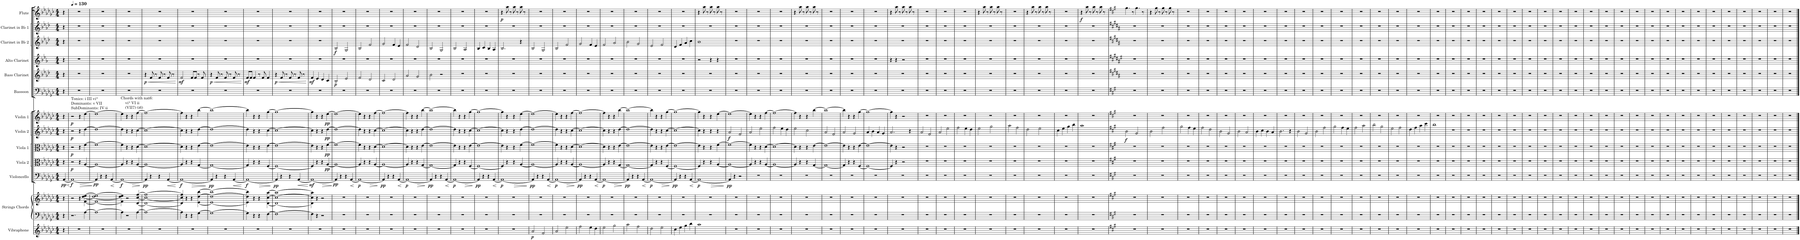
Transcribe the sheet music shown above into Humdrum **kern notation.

**kern	**dynam	**kern	**kern	**kern	**dynam	**kern	**dynam	**kern	**dynam	**kern	**dynam	**kern	**dynam	**kern	**kern	**dynam	**kern	**kern	**dynam	**kern	**kern	**dynam
*part13	*part13	*part12	*part12	*part11	*part11	*part10	*part10	*part9	*part9	*part8	*part8	*part7	*part7	*part6	*part5	*part5	*part4	*part3	*part3	*part2	*part1	*part1
*staff14	*staff14	*staff13	*staff12	*staff11	*staff11	*staff10	*staff10	*staff9	*staff9	*staff8	*staff8	*staff7	*staff7	*staff6	*staff5	*staff5	*staff4	*staff3	*staff3	*staff2	*staff1	*staff1
*I"Vibraphone	*	*I"Strings Chords	*	*I"Violoncello	*	*I"Viola 2	*	*I"Viola 1	*	*I"Violin 2	*	*I"Violin 1	*	*I"Bassoon	*I"Bass Clarinet	*	*I"Alto Clarinet	*I"Clarinet in Bb 2	*	*I"Clarinet in Bb 1	*I"Flute	*
*I'Vib.	*	*I'St. Ch.	*	*I'Vc.	*	*I'Vla. 2	*	*I'Vla. 1	*	*I'Vln. 2	*	*I'Vln. 1	*	*I'Bsn.	*I'B. Cl.	*	*I'A. Cl.	*I'Cl. in Bb 2	*	*I'Cl. in Bb 1	*I'Fl.	*
*clefG2	*	*clefF4	*clefG2	*clefF4	*	*clefC3	*	*clefC3	*	*clefG2	*	*clefG2	*	*clefF4	*clefG2	*	*clefG2	*clefG2	*	*clefG2	*clefG2	*
*	*	*	*	*	*	*	*	*	*	*	*	*	*	*	*Trd8c14	*	*Trd5c9	*Trd1c2	*	*Trd1c2	*	*
*k[b-e-a-d-g-c-]	*	*k[b-e-a-d-g-c-]	*k[b-e-a-d-g-c-]	*k[b-e-a-d-g-c-]	*	*k[b-e-a-d-g-c-]	*	*k[b-e-a-d-g-c-]	*	*k[b-e-a-d-g-c-]	*	*k[b-e-a-d-g-c-]	*	*k[b-e-a-d-g-c-]	*k[b-e-a-d-]	*	*k[b-e-a-]	*k[b-e-a-d-]	*	*k[b-e-a-d-]	*k[b-e-a-d-g-c-]	*
*M4/4	*	*M4/4	*M4/4	*M4/4	*	*M4/4	*	*M4/4	*	*M4/4	*	*M4/4	*	*M4/4	*M4/4	*	*M4/4	*M4/4	*	*M4/4	*M4/4	*
=	=	=	=	=	=	=	=	=	=	=	=	=	=	=	=	=	=	=	=	=	=	=
!	!	!	!	!	!LO:HP:b	!	!	!	!	!	!	!	!	!	!	!	!	!	!	!	!	!
!	!	!	!	!	!LO:DY:n=1:b	!	!	!	!	!	!	!	!	!	!	!	!	!	!	!	!	!
4r	.	4r	4r	[4AA-/	< pp	4r	.	4r	.	4r	.	4r	.	4r	4r	.	4r	4r	.	4r	4r	.
.	.	.	.	.	[	.	.	.	.	.	.	.	.	.	.	.	.	.	.	.	.	.
=1	=1	=1	=1	=1	=1	=1	=1	=1	=1	=1	=1	=1	=1	=1	=1	=1	=1	=1	=1	=1	=1	=1
*	*	*	*	*	*	*	*	*	*	*	*	*	*	*	*	*	*	*	*	*	*MM130	*
!	!	!	!	!	!	!	!	!	!	!	!	!LO:TX:a:t=Tonics&colon; i III vi*	!	!	!	!	!	!	!	!	!	!
!	!	!	!	!	!	!	!	!	!	!	!	!LO:TX:a:t=Dominants&colon; v VII	!	!	!	!	!	!	!	!	!	!
!	!	!	!	!	!	!	!	!	!	!	!	!LO:TX:a:t=SubDominants&colon; IV ii	!	!	!	!	!	!	!	!	!	!
!	!	!	!	!	!LO:DY:b	!	!LO:DY:b	!	!LO:DY:b	!	!LO:DY:b	!	!LO:DY:b	!	!	!	!	!	!	!	!	!
1r	.	2.r	2r	1AA-_	f	2r	p	2r	p	2r	p	2r	p	1r	1r	.	1r	1r	.	1r	1r	.
.	.	.	4r	.	.	4r	.	4r	.	4r	.	4r	.	.	.	.	.	.	.	.	.	.
.	.	[4A-\	[4f\ [4dd-\ [4ee-\	.	.	[4A-/	.	[4f\	.	[4dd-\	.	[4ee-\	.	.	.	.	.	.	.	.	.	.
=2	=2	=2	=2	=2	=2	=2	=2	=2	=2	=2	=2	=2	=2	=2	=2	=2	=2	=2	=2	=2	=2	=2
!	!	!	!	!	!LO:HP:b	!	!	!	!	!	!	!	!	!	!	!	!	!	!	!	!	!
!	!	!	!	!	!LO:DY:n=1:b	!	!	!	!	!	!	!	!	!	!	!	!	!	!	!	!	!
1r	.	1A-_	1f_ 1dd-_ 1ee-_	4AA-/]	> pp	1A-_	.	1f_	.	1dd-_	.	1ee-_	.	1r	1r	.	1r	1r	.	1r	1r	.
.	.	.	.	4r	]	.	.	.	.	.	.	.	.	.	.	.	.	.	.	.	.	.
.	.	.	.	4r	.	.	.	.	.	.	.	.	.	.	.	.	.	.	.	.	.	.
!	!	!	!	!	!LO:HP:b	!	!	!	!	!	!	!	!	!	!	!	!	!	!	!	!	!
.	.	.	.	[4AA-/	<	.	.	.	.	.	.	.	.	.	.	.	.	.	.	.	.	.
.	.	.	.	.	[	.	.	.	.	.	.	.	.	.	.	.	.	.	.	.	.	.
=3	=3	=3	=3	=3	=3	=3	=3	=3	=3	=3	=3	=3	=3	=3	=3	=3	=3	=3	=3	=3	=3	=3
!	!	!	!	!	!	!	!	!	!	!	!	!LO:TX:a:t=Chords with nat6&colon;	!	!	!	!	!	!	!	!	!	!
!	!	!	!	!	!	!	!	!	!	!	!	!LO:TX:a:t=vi* VI ii	!	!	!	!	!	!	!	!	!	!
!	!	!	!	!	!	!	!	!	!	!	!	!LO:TX:a:t=(VII7) (i6)	!	!	!	!	!	!	!	!	!	!
!	!	!	!	!	!LO:DY:b	!	!	!	!	!	!	!	!	!	!	!	!	!	!	!	!	!
1r	.	4A-\]	4f\] 4dd-\] 4ee-\]	1AA-_	f	4A-/]	.	4f\]	.	4dd-\]	.	4ee-\]	.	1r	1r	.	1r	1r	.	1r	1r	.
.	.	2r	2r	.	.	4r	.	4r	.	4r	.	4r	.	.	.	.	.	.	.	.	.	.
.	.	.	.	.	.	4r	.	4r	.	4r	.	4r	.	.	.	.	.	.	.	.	.	.
.	.	[4A-\	[4d-/ [4cc-/ [4ff/	.	.	[4A-/	.	[4d-\	.	[4cc-\	.	[4ff\	.	.	.	.	.	.	.	.	.	.
=4	=4	=4	=4	=4	=4	=4	=4	=4	=4	=4	=4	=4	=4	=4	=4	=4	=4	=4	=4	=4	=4	=4
!	!	!	!	!	!LO:HP:b	!	!	!	!	!	!	!	!	!	!	!LO:HP:b	!	!	!	!	!	!
!	!	!	!	!	!LO:DY:n=1:b	!	!	!	!	!	!	!	!	!	!	!LO:DY:n=1:b	!	!	!	!	!	!
1r	.	1A-_	1d-_ 1cc-_ 1ff_	4AA-/]	> pp	1A-_	.	1d-_	.	1cc-_	.	1ff_	.	1r	4r	< p	1r	1r	.	1r	1r	.
.	.	.	.	4r	.	.	.	.	.	.	.	.	.	.	8f/	.	.	.	.	.	.	.
.	.	.	.	.	.	.	.	.	.	.	.	.	.	.	8r	.	.	.	.	.	.	.
.	.	.	.	4r	.	.	.	.	.	.	.	.	.	.	8f/	.	.	.	.	.	.	.
.	.	.	.	.	.	.	.	.	.	.	.	.	.	.	8r	.	.	.	.	.	.	.
!	!	!	!	!	!LO:HP:b	!	!	!	!	!	!	!	!	!	!	!	!	!	!	!	!	!
.	.	.	.	[4AA-/	<	.	.	.	.	.	.	.	.	.	8f/	.	.	.	.	.	.	.
.	.	.	.	.	.	.	.	.	.	.	.	.	.	.	8r	.	.	.	.	.	.	.
.	.	.	.	.	]	.	.	.	.	.	.	.	.	.	.	[	.	.	.	.	.	.
=5	=5	=5	=5	=5	=5	=5	=5	=5	=5	=5	=5	=5	=5	=5	=5	=5	=5	=5	=5	=5	=5	=5
!	!	!	!	!	!LO:DY:b	!	!	!	!	!	!	!	!	!	!	!LO:DY:b	!	!	!	!	!	!
1r	.	4A-\]	4d-/] 4cc-/] 4ff/]	1AA-_	f	4A-/]	.	4d-\]	.	4cc-\]	.	4ff\]	.	1r	2f/	mf	1r	1r	.	1r	1r	.
.	.	4r	4r	.	.	4r	.	4r	.	4r	.	4r	.	.	.	.	.	.	.	.	.	.
.	.	4r	4r	.	.	4r	.	4r	.	4r	.	4r	.	.	8f/L	.	.	.	.	.	.	.
.	.	.	.	.	.	.	.	.	.	.	.	.	.	.	8f/J	.	.	.	.	.	.	.
.	.	[4G-\	[4e-\ [4dd-\ [4bb-\	.	.	[4G-/	.	[4e-\	.	[4dd-\	.	[4bb-\	.	.	8r	.	.	.	.	.	.	.
.	.	.	.	.	.	.	.	.	.	.	.	.	.	.	8f/	.	.	.	.	.	.	.
.	.	.	.	.	[	.	.	.	.	.	.	.	.	.	.	.	.	.	.	.	.	.
=6	=6	=6	=6	=6	=6	=6	=6	=6	=6	=6	=6	=6	=6	=6	=6	=6	=6	=6	=6	=6	=6	=6
!	!	!	!	!	!LO:HP:b	!	!	!	!	!	!	!	!	!	!	!LO:HP:b	!	!	!	!	!	!
!	!	!	!	!	!LO:DY:n=1:b	!	!	!	!	!	!	!	!	!	!	!LO:DY:n=1:b	!	!	!	!	!	!
1r	.	1G-_	1e-_ 1dd-_ 1bb-_	4AA-/]	> pp	1G-_	.	1e-_	.	1dd-_	.	1bb-_	.	1r	4r	< p	1r	1r	.	1r	1r	.
.	.	.	.	4r	.	.	.	.	.	.	.	.	.	.	8f/	.	.	.	.	.	.	.
.	.	.	.	.	.	.	.	.	.	.	.	.	.	.	8r	.	.	.	.	.	.	.
.	.	.	.	4r	.	.	.	.	.	.	.	.	.	.	8f/	.	.	.	.	.	.	.
.	.	.	.	.	.	.	.	.	.	.	.	.	.	.	8r	.	.	.	.	.	.	.
!	!	!	!	!	!LO:HP:b	!	!	!	!	!	!	!	!	!	!	!	!	!	!	!	!	!
.	.	.	.	[4AA-/	<	.	.	.	.	.	.	.	.	.	8f/	.	.	.	.	.	.	.
.	.	.	.	.	.	.	.	.	.	.	.	.	.	.	8r	.	.	.	.	.	.	.
.	.	.	.	.	]	.	.	.	.	.	.	.	.	.	.	[	.	.	.	.	.	.
=7	=7	=7	=7	=7	=7	=7	=7	=7	=7	=7	=7	=7	=7	=7	=7	=7	=7	=7	=7	=7	=7	=7
!	!	!	!	!	!LO:DY:b	!	!	!	!	!	!	!	!	!	!	!LO:DY:b	!	!	!	!	!	!
1r	.	4G-\]	4e-\] 4dd-\] 4bb-\]	1AA-_	f	4G-/]	.	4e-\]	.	4dd-\]	.	4bb-\]	.	1r	8f/L	mf	1r	1r	.	1r	1r	.
.	.	.	.	.	.	.	.	.	.	.	.	.	.	.	8f/J	.	.	.	.	.	.	.
.	.	4r	4r	.	.	4r	.	4r	.	4r	.	4r	.	.	4f/	.	.	.	.	.	.	.
.	.	4r	4r	.	.	4r	.	4r	.	4r	.	4r	.	.	8r	.	.	.	.	.	.	.
.	.	.	.	.	.	.	.	.	.	.	.	.	.	.	8f/	.	.	.	.	.	.	.
.	.	[4F\	[4d-\ [4cc-\ [4aa-\	.	.	[4F/	.	[4e-\	.	[4cc-\	.	[4gg-\	.	.	4f/	.	.	.	.	.	.	.
.	.	.	.	.	[	.	.	.	.	.	.	.	.	.	.	.	.	.	.	.	.	.
=8	=8	=8	=8	=8	=8	=8	=8	=8	=8	=8	=8	=8	=8	=8	=8	=8	=8	=8	=8	=8	=8	=8
!	!	!	!	!	!LO:HP:b	!	!	!	!	!	!	!	!	!	!	!LO:HP:b	!	!	!	!	!	!
!	!	!	!	!	!LO:DY:n=1:b	!	!	!	!	!	!	!	!	!	!	!LO:DY:n=1:b	!	!	!	!	!	!
1r	.	1F_	1d-_ 1cc-_ 1aa-_	4AA-/]	> pp	1F_	.	1e-_	.	1cc-_	.	1gg-_	.	1r	4r	< p	1r	1r	.	1r	1r	.
.	.	.	.	4r	.	.	.	.	.	.	.	.	.	.	8f/	.	.	.	.	.	.	.
.	.	.	.	.	.	.	.	.	.	.	.	.	.	.	8r	.	.	.	.	.	.	.
.	.	.	.	4r	.	.	.	.	.	.	.	.	.	.	8f/	.	.	.	.	.	.	.
.	.	.	.	.	.	.	.	.	.	.	.	.	.	.	8r	.	.	.	.	.	.	.
!	!	!	!	!	!LO:HP:b	!	!	!	!	!	!	!	!	!	!	!	!	!	!	!	!	!
.	.	.	.	[4AA-/	<	.	.	.	.	.	.	.	.	.	8f/	.	.	.	.	.	.	.
.	.	.	.	.	.	.	.	.	.	.	.	.	.	.	8r	.	.	.	.	.	.	.
.	.	.	.	.	]	.	.	.	.	.	.	.	.	.	.	[	.	.	.	.	.	.
=9	=9	=9	=9	=9	=9	=9	=9	=9	=9	=9	=9	=9	=9	=9	=9	=9	=9	=9	=9	=9	=9	=9
!	!	!	!	!	!LO:DY:b	!	!	!	!	!	!	!	!	!	!	!LO:DY:b	!	!	!	!	!	!
1r	.	4F\]	4d-\] 4cc-\] 4aa-\]	1AA-_	mf	4F/]	.	4e-\]	.	4cc-\]	.	4gg-\]	.	1r	4f/	mf	1r	1r	.	1r	1r	.
.	.	4r	4r	.	.	4r	.	4r	.	4r	.	4r	.	.	4e-/	.	.	.	.	.	.	.
.	.	2r	2r	.	.	4r	.	4r	.	4r	.	4r	.	.	4d-/	.	.	.	.	.	.	.
!	!	!	!	!	!	!	!LO:DY:b	!	!LO:DY:b	!	!LO:DY:b	!	!LO:DY:b	!	!	!	!	!	!	!	!	!
.	.	.	.	.	.	[4A-/	pp	[4f\	pp	[4dd-\	pp	[4ee-\	pp	.	4c/	.	.	.	.	.	.	.
=10	=10	=10	=10	=10	=10	=10	=10	=10	=10	=10	=10	=10	=10	=10	=10	=10	=10	=10	=10	=10	=10	=10
!	!	!	!	!	!LO:HP:b	!	!	!	!	!	!	!	!	!	!	!	!	!	!	!	!	!
!	!	!	!	!	!LO:DY:n=1:b	!	!	!	!	!	!	!	!	!	!	!LO:DY:b	!	!	!LO:DY:b	!	!	!
1r	.	1r	1r	4AA-/]	> pp	1A-_	.	1f_	.	1dd-_	.	1ee-_	.	1r	2B-/	p	1r	2B-/	f	1r	1r	.
.	.	.	.	4r	[	.	.	.	.	.	.	.	.	.	.	.	.	.	.	.	.	.
.	.	.	.	4r	.	.	.	.	.	.	.	.	.	.	2e-/	.	.	2G/	.	.	.	.
!	!	!	!	!	!LO:HP:b	!	!	!	!	!	!	!	!	!	!	!	!	!	!	!	!	!
.	.	.	.	[4AA-/	<	.	.	.	.	.	.	.	.	.	.	.	.	.	.	.	.	.
.	.	.	.	.	]	.	.	.	.	.	.	.	.	.	.	.	.	.	.	.	.	.
=11	=11	=11	=11	=11	=11	=11	=11	=11	=11	=11	=11	=11	=11	=11	=11	=11	=11	=11	=11	=11	=11	=11
!	!	!	!	!	!LO:DY:b	!	!	!	!	!	!	!	!	!	!	!	!	!	!	!	!	!
1r	.	1r	1r	1AA-_	p	4A-/]	.	4f\]	.	4dd-\]	.	4ee-\]	.	1r	2f/	.	1r	2B-/	.	1r	1r	.
.	.	.	.	.	.	4r	.	4r	.	4r	.	4r	.	.	.	.	.	.	.	.	.	.
.	.	.	.	.	.	4r	.	4r	.	4r	.	4r	.	.	2d-/	.	.	2f/	.	.	.	.
.	.	.	.	.	.	[4A-/	.	[4d-\	.	[4cc-\	.	[4ff\	.	.	.	.	.	.	.	.	.	.
.	.	.	.	.	[	.	.	.	.	.	.	.	.	.	.	.	.	.	.	.	.	.
=12	=12	=12	=12	=12	=12	=12	=12	=12	=12	=12	=12	=12	=12	=12	=12	=12	=12	=12	=12	=12	=12	=12
!	!	!	!	!	!LO:HP:b	!	!	!	!	!	!	!	!	!	!	!	!	!	!	!	!	!
!	!	!	!	!	!LO:DY:n=1:b	!	!	!	!	!	!	!	!	!	!	!	!	!	!	!	!	!
1r	.	1r	1r	4AA-/]	> pp	1A-_	.	1d-_	.	1cc-_	.	1ff_	.	1r	2c/	.	1r	2g/	.	1r	1r	.
.	.	.	.	4r	.	.	.	.	.	.	.	.	.	.	.	.	.	.	.	.	.	.
.	.	.	.	4r	.	.	.	.	.	.	.	.	.	.	2d-/	.	.	4f/	.	.	.	.
!	!	!	!	!	!LO:HP:b	!	!	!	!	!	!	!	!	!	!	!	!	!	!	!	!	!
.	.	.	.	[4AA-/	<	.	.	.	.	.	.	.	.	.	.	.	.	4e-/	.	.	.	.
.	.	.	.	.	]	.	.	.	.	.	.	.	.	.	.	.	.	.	.	.	.	.
=13	=13	=13	=13	=13	=13	=13	=13	=13	=13	=13	=13	=13	=13	=13	=13	=13	=13	=13	=13	=13	=13	=13
!	!	!	!	!	!LO:DY:b	!	!	!	!	!	!	!	!	!	!	!	!	!	!	!	!	!
1r	.	1r	1r	1AA-_	p	4A-/]	.	4d-\]	.	4cc-\]	.	4ff\]	.	1r	2a-/	.	1r	2f/	.	1r	1r	.
.	.	.	.	.	.	4r	.	4r	.	4r	.	4r	.	.	.	.	.	.	.	.	.	.
.	.	.	.	.	.	4r	.	4r	.	4r	.	4r	.	.	2g/	.	.	2d-/	.	.	.	.
.	.	.	.	.	.	[4G-/	.	[4e-\	.	[4dd-\	.	[4bb-\	.	.	.	.	.	.	.	.	.	.
.	.	.	.	.	[	.	.	.	.	.	.	.	.	.	.	.	.	.	.	.	.	.
=14	=14	=14	=14	=14	=14	=14	=14	=14	=14	=14	=14	=14	=14	=14	=14	=14	=14	=14	=14	=14	=14	=14
!	!	!	!	!	!LO:HP:b	!	!	!	!	!	!	!	!	!	!	!	!	!	!	!	!	!
!	!	!	!	!	!LO:DY:n=1:b	!	!	!	!	!	!	!	!	!	!	!	!	!	!	!	!	!
1r	.	1r	1r	4AA-/]	> pp	1G-_	.	1e-_	.	1dd-_	.	1bb-_	.	1r	2b-\	.	1r	2B-/	.	1r	1r	.
.	.	.	.	4r	.	.	.	.	.	.	.	.	.	.	.	.	.	.	.	.	.	.
.	.	.	.	4r	.	.	.	.	.	.	.	.	.	.	2r	.	.	2G/	.	.	.	.
!	!	!	!	!	!LO:HP:b	!	!	!	!	!	!	!	!	!	!	!	!	!	!	!	!	!
.	.	.	.	[4AA-/	<	.	.	.	.	.	.	.	.	.	.	.	.	.	.	.	.	.
.	.	.	.	.	]	.	.	.	.	.	.	.	.	.	.	.	.	.	.	.	.	.
=15	=15	=15	=15	=15	=15	=15	=15	=15	=15	=15	=15	=15	=15	=15	=15	=15	=15	=15	=15	=15	=15	=15
!	!	!	!	!	!LO:DY:b	!	!	!	!	!	!	!	!	!	!	!	!	!	!	!	!	!
1r	.	1r	1r	1AA-_	p	4G-/]	.	4e-\]	.	4dd-\]	.	4bb-\]	.	1r	1r	.	1r	2B-/	.	1r	1r	.
.	.	.	.	.	.	4r	.	4r	.	4r	.	4r	.	.	.	.	.	.	.	.	.	.
.	.	.	.	.	.	4r	.	4r	.	4r	.	4r	.	.	.	.	.	2A-/	.	.	.	.
.	.	.	.	.	.	[4F/	.	[4e-\	.	[4cc-\	.	[4gg-\	.	.	.	.	.	.	.	.	.	.
.	.	.	.	.	[	.	.	.	.	.	.	.	.	.	.	.	.	.	.	.	.	.
=16	=16	=16	=16	=16	=16	=16	=16	=16	=16	=16	=16	=16	=16	=16	=16	=16	=16	=16	=16	=16	=16	=16
!	!	!	!	!	!LO:HP:b	!	!	!	!	!	!	!	!	!	!	!	!	!	!	!	!	!
!	!	!	!	!	!LO:DY:n=1:b	!	!	!	!	!	!	!	!	!	!	!	!	!	!	!	!	!
1r	.	1r	1r	4AA-/]	> pp	1F_	.	1e-_	.	1cc-_	.	1gg-_	.	1r	1r	.	1r	4B-/	.	1r	1r	.
.	.	.	.	4r	.	.	.	.	.	.	.	.	.	.	.	.	.	4c/	.	.	.	.
.	.	.	.	4r	.	.	.	.	.	.	.	.	.	.	.	.	.	4B-/	.	.	.	.
!	!	!	!	!	!LO:HP:b	!	!	!	!	!	!	!	!	!	!	!	!	!	!	!	!	!
.	.	.	.	[4AA-/	<	.	.	.	.	.	.	.	.	.	.	.	.	4A-/	.	.	.	.
.	.	.	.	.	]	.	.	.	.	.	.	.	.	.	.	.	.	.	.	.	.	.
=17	=17	=17	=17	=17	=17	=17	=17	=17	=17	=17	=17	=17	=17	=17	=17	=17	=17	=17	=17	=17	=17	=17
!	!	!	!	!	!LO:DY:b	!	!	!	!	!	!	!	!	!	!	!	!	!	!	!	!	!LO:DY:b
1r	.	1r	1r	1AA-_	p	4F/]	.	4e-\]	.	4cc-\]	.	4gg-\]	.	1r	1r	.	1r	2.B-/	.	1r	4r	p
.	.	.	.	.	.	4r	.	4r	.	4r	.	4r	.	.	.	.	.	.	.	.	8aa-\	.
.	.	.	.	.	.	.	.	.	.	.	.	.	.	.	.	.	.	.	.	.	8r	.
.	.	.	.	.	.	4r	.	4r	.	4r	.	4r	.	.	.	.	.	.	.	.	8aa-\	.
.	.	.	.	.	.	.	.	.	.	.	.	.	.	.	.	.	.	.	.	.	8r	.
.	.	.	.	.	.	[4A-/	.	[4f\	.	[4dd-\	.	[4ee-\	.	.	.	.	.	4r	.	.	8aa-\	.
.	.	.	.	.	.	.	.	.	.	.	.	.	.	.	.	.	.	.	.	.	8r	.
.	.	.	.	.	[	.	.	.	.	.	.	.	.	.	.	.	.	.	.	.	.	.
=18	=18	=18	=18	=18	=18	=18	=18	=18	=18	=18	=18	=18	=18	=18	=18	=18	=18	=18	=18	=18	=18	=18
!	!LO:DY:b	!	!	!	!LO:HP:b	!	!	!	!	!	!	!	!	!	!	!	!	!	!	!	!	!
!	!	!	!	!	!LO:DY:n=1:b	!	!	!	!	!	!	!	!	!	!	!	!	!	!	!	!	!
2a-/	p	1r	1r	4AA-/]	> pp	1A-_	.	1f_	.	1dd-_	.	1ee-_	.	1r	1r	.	1r	2B-/	.	1r	1r	.
.	.	.	.	4r	.	.	.	.	.	.	.	.	.	.	.	.	.	.	.	.	.	.
2f/	.	.	.	4r	.	.	.	.	.	.	.	.	.	.	.	.	.	2G/	.	.	.	.
!	!	!	!	!	!LO:HP:b	!	!	!	!	!	!	!	!	!	!	!	!	!	!	!	!	!
.	.	.	.	[4AA-/	<	.	.	.	.	.	.	.	.	.	.	.	.	.	.	.	.	.
.	.	.	.	.	]	.	.	.	.	.	.	.	.	.	.	.	.	.	.	.	.	.
=19	=19	=19	=19	=19	=19	=19	=19	=19	=19	=19	=19	=19	=19	=19	=19	=19	=19	=19	=19	=19	=19	=19
!	!	!	!	!	!LO:DY:b	!	!	!	!	!	!	!	!	!	!	!	!	!	!	!	!	!
2a-/	.	1r	1r	1AA-_	p	4A-/]	.	4f\]	.	4dd-\]	.	4ee-\]	.	1r	1r	.	1r	2B-/	.	1r	1r	.
.	.	.	.	.	.	4r	.	4r	.	4r	.	4r	.	.	.	.	.	.	.	.	.	.
2ee-\	.	.	.	.	.	4r	.	4r	.	4r	.	4r	.	.	.	.	.	2f/	.	.	.	.
.	.	.	.	.	.	[4A-/	.	[4d-\	.	[4cc-\	.	[4ff\	.	.	.	.	.	.	.	.	.	.
.	.	.	.	.	[	.	.	.	.	.	.	.	.	.	.	.	.	.	.	.	.	.
=20	=20	=20	=20	=20	=20	=20	=20	=20	=20	=20	=20	=20	=20	=20	=20	=20	=20	=20	=20	=20	=20	=20
!	!	!	!	!	!LO:HP:b	!	!	!	!	!	!	!	!	!	!	!	!	!	!	!	!	!
!	!	!	!	!	!LO:DY:n=1:b	!	!	!	!	!	!	!	!	!	!	!	!	!	!	!	!	!
2ff\	.	1r	1r	4AA-/]	> pp	1A-_	.	1d-_	.	1cc-_	.	1ff_	.	1r	1r	.	1r	2g/	.	1r	1r	.
.	.	.	.	4r	.	.	.	.	.	.	.	.	.	.	.	.	.	.	.	.	.	.
4ee-\	.	.	.	4r	.	.	.	.	.	.	.	.	.	.	.	.	.	4f/	.	.	.	.
!	!	!	!	!	!LO:HP:b	!	!	!	!	!	!	!	!	!	!	!	!	!	!	!	!	!
4dd-\	.	.	.	[4AA-/	<	.	.	.	.	.	.	.	.	.	.	.	.	4e-/	.	.	.	.
.	.	.	.	.	]	.	.	.	.	.	.	.	.	.	.	.	.	.	.	.	.	.
=21	=21	=21	=21	=21	=21	=21	=21	=21	=21	=21	=21	=21	=21	=21	=21	=21	=21	=21	=21	=21	=21	=21
!	!	!	!	!	!LO:DY:b	!	!	!	!	!	!	!	!	!	!	!	!	!	!	!	!	!
2ee-\	.	1r	1r	1AA-_	p	4A-/]	.	4d-\]	.	4cc-\]	.	4ff\]	.	1r	1r	.	1r	2f/	.	1r	1r	.
.	.	.	.	.	.	4r	.	4r	.	4r	.	4r	.	.	.	.	.	.	.	.	.	.
2gg-\	.	.	.	.	.	4r	.	4r	.	4r	.	4r	.	.	.	.	.	2a-/	.	.	.	.
.	.	.	.	.	.	[4G-/	.	[4e-\	.	[4dd-\	.	[4bb-\	.	.	.	.	.	.	.	.	.	.
.	.	.	.	.	[	.	.	.	.	.	.	.	.	.	.	.	.	.	.	.	.	.
=22	=22	=22	=22	=22	=22	=22	=22	=22	=22	=22	=22	=22	=22	=22	=22	=22	=22	=22	=22	=22	=22	=22
!	!	!	!	!	!LO:HP:b	!	!	!	!	!	!	!	!	!	!	!	!	!	!	!	!	!
!	!	!	!	!	!LO:DY:n=1:b	!	!	!	!	!	!	!	!	!	!	!	!	!	!	!	!	!
2aa-\	.	1r	1r	4AA-/]	> pp	1G-_	.	1e-_	.	1dd-_	.	1bb-_	.	1r	1r	.	1r	2b-\	.	1r	1r	.
.	.	.	.	4r	.	.	.	.	.	.	.	.	.	.	.	.	.	.	.	.	.	.
2ff\	.	.	.	4r	.	.	.	.	.	.	.	.	.	.	.	.	.	2g/	.	.	.	.
!	!	!	!	!	!LO:HP:b	!	!	!	!	!	!	!	!	!	!	!	!	!	!	!	!	!
.	.	.	.	[4AA-/	<	.	.	.	.	.	.	.	.	.	.	.	.	.	.	.	.	.
.	.	.	.	.	]	.	.	.	.	.	.	.	.	.	.	.	.	.	.	.	.	.
=23	=23	=23	=23	=23	=23	=23	=23	=23	=23	=23	=23	=23	=23	=23	=23	=23	=23	=23	=23	=23	=23	=23
!	!	!	!	!	!LO:DY:b	!	!	!	!	!	!	!	!	!	!	!	!	!	!	!	!	!
2dd-\	.	1r	1r	1AA-_	p	4G-/]	.	4e-\]	.	4dd-\]	.	4bb-\]	.	1r	1r	.	1r	2e-/	.	1r	1r	.
.	.	.	.	.	.	4r	.	4r	.	4r	.	4r	.	.	.	.	.	.	.	.	.	.
2ee-\	.	.	.	.	.	4r	.	4r	.	4r	.	4r	.	.	.	.	.	2f/	.	.	.	.
.	.	.	.	.	.	[4F/	.	[4e-\	.	[4cc-\	.	[4gg-\	.	.	.	.	.	.	.	.	.	.
.	.	.	.	.	[	.	.	.	.	.	.	.	.	.	.	.	.	.	.	.	.	.
=24	=24	=24	=24	=24	=24	=24	=24	=24	=24	=24	=24	=24	=24	=24	=24	=24	=24	=24	=24	=24	=24	=24
!	!	!	!	!	!LO:HP:b	!	!	!	!	!	!	!	!	!	!	!	!	!	!	!	!	!
!	!	!	!	!	!LO:DY:n=1:b	!	!	!	!	!	!	!	!	!	!	!	!	!	!	!	!	!
4cc-\	.	1r	1r	4AA-/]	> pp	1F_	.	1e-_	.	1cc-_	.	1gg-_	.	1r	1r	.	1r	4d-/	.	1r	1r	.
4ee-\	.	.	.	4r	.	.	.	.	.	.	.	.	.	.	.	.	.	4f/	.	.	.	.
4gg-\	.	.	.	4r	.	.	.	.	.	.	.	.	.	.	.	.	.	4a-/	.	.	.	.
!	!	!	!	!	!LO:HP:b	!	!	!	!	!	!	!	!	!	!	!	!	!	!	!	!	!
4bb-\	.	.	.	[4AA-/	<	.	.	.	.	.	.	.	.	.	.	.	.	4cc\	.	.	.	.
.	.	.	.	.	]	.	.	.	.	.	.	.	.	.	.	.	.	.	.	.	.	.
=25	=25	=25	=25	=25	=25	=25	=25	=25	=25	=25	=25	=25	=25	=25	=25	=25	=25	=25	=25	=25	=25	=25
!	!	!	!	!	!LO:DY:b	!	!	!	!	!	!	!	!	!	!	!	!	!	!	!	!	!
1aa-	.	1r	1r	1AA-_	p	4F/]	.	4e-\]	.	4cc-\]	.	4gg-\]	.	1r	1r	.	2r	1b-	.	1r	4r	.
.	.	.	.	.	.	4r	.	4r	.	4r	.	4r	.	.	.	.	.	.	.	.	8aa-\	.
.	.	.	.	.	.	.	.	.	.	.	.	.	.	.	.	.	.	.	.	.	8r	.
.	.	.	.	.	.	4r	.	4r	.	4r	.	4r	.	.	.	.	4r	.	.	.	8aa-\	.
.	.	.	.	.	.	.	.	.	.	.	.	.	.	.	.	.	.	.	.	.	8r	.
.	.	.	.	.	.	[4A-/	.	[4f\	.	4r	.	[4ee-\	.	.	.	.	4r	.	.	.	8aa-\	.
.	.	.	.	.	.	.	.	.	.	.	.	.	.	.	.	.	.	.	.	.	8r	.
.	.	.	.	.	[	.	.	.	.	.	.	.	.	.	.	.	.	.	.	.	.	.
=26	=26	=26	=26	=26	=26	=26	=26	=26	=26	=26	=26	=26	=26	=26	=26	=26	=26	=26	=26	=26	=26	=26
!	!	!	!	!	!LO:DY:b	!	!	!	!	!	!LO:DY:b	!	!	!	!	!	!	!	!	!	!	!
1r	.	1r	1r	4AA-/]	pp	1A-_	.	1f_	.	2a-/	f	1ee-_	.	1r	1r	.	1r	1r	.	1r	1r	.
.	.	.	.	4r	.	.	.	.	.	.	.	.	.	.	.	.	.	.	.	.	.	.
.	.	.	.	2r	.	.	.	.	.	2f/	.	.	.	.	.	.	.	.	.	.	.	.
=27	=27	=27	=27	=27	=27	=27	=27	=27	=27	=27	=27	=27	=27	=27	=27	=27	=27	=27	=27	=27	=27	=27
1r	.	1r	1r	1r	.	4A-/]	.	4f\]	.	2a-/	.	4ee-\]	.	1r	1r	.	1r	1r	.	1r	1r	.
.	.	.	.	.	.	4r	.	4r	.	.	.	4r	.	.	.	.	.	.	.	.	.	.
.	.	.	.	.	.	4r	.	4r	.	2ee-\	.	4r	.	.	.	.	.	.	.	.	.	.
.	.	.	.	.	.	[4A-/	.	[4d-\	.	.	.	[4ff\	.	.	.	.	.	.	.	.	.	.
=28	=28	=28	=28	=28	=28	=28	=28	=28	=28	=28	=28	=28	=28	=28	=28	=28	=28	=28	=28	=28	=28	=28
1r	.	1r	1r	1r	.	1A-_	.	1d-_	.	2ff\	.	1ff_	.	1r	1r	.	1r	1r	.	1r	1r	.
.	.	.	.	.	.	.	.	.	.	4ee-\	.	.	.	.	.	.	.	.	.	.	.	.
.	.	.	.	.	.	.	.	.	.	4dd-\	.	.	.	.	.	.	.	.	.	.	.	.
=29	=29	=29	=29	=29	=29	=29	=29	=29	=29	=29	=29	=29	=29	=29	=29	=29	=29	=29	=29	=29	=29	=29
1r	.	1r	1r	1r	.	4A-/]	.	4d-\]	.	2ee-\	.	4ff\]	.	1r	1r	.	1r	1r	.	1r	4r	.
.	.	.	.	.	.	4r	.	4r	.	.	.	4r	.	.	.	.	.	.	.	.	8aa-\	.
.	.	.	.	.	.	.	.	.	.	.	.	.	.	.	.	.	.	.	.	.	8r	.
.	.	.	.	.	.	4r	.	4r	.	2cc-\	.	4r	.	.	.	.	.	.	.	.	8aa-\	.
.	.	.	.	.	.	.	.	.	.	.	.	.	.	.	.	.	.	.	.	.	8r	.
.	.	.	.	.	.	[4G-/	.	[4e-\	.	.	.	[4bb-\	.	.	.	.	.	.	.	.	8aa-\	.
.	.	.	.	.	.	.	.	.	.	.	.	.	.	.	.	.	.	.	.	.	8r	.
=30	=30	=30	=30	=30	=30	=30	=30	=30	=30	=30	=30	=30	=30	=30	=30	=30	=30	=30	=30	=30	=30	=30
1r	.	1r	1r	1r	.	1G-_	.	1e-_	.	2a-/	.	1bb-_	.	1r	1r	.	1r	1r	.	1r	1r	.
.	.	.	.	.	.	.	.	.	.	2f/	.	.	.	.	.	.	.	.	.	.	.	.
=31	=31	=31	=31	=31	=31	=31	=31	=31	=31	=31	=31	=31	=31	=31	=31	=31	=31	=31	=31	=31	=31	=31
1r	.	1r	1r	1r	.	4G-/]	.	4e-\]	.	2a-/	.	4bb-\]	.	1r	1r	.	1r	1r	.	1r	1r	.
.	.	.	.	.	.	4r	.	4r	.	.	.	4r	.	.	.	.	.	.	.	.	.	.
.	.	.	.	.	.	4r	.	4r	.	2g-/	.	4r	.	.	.	.	.	.	.	.	.	.
.	.	.	.	.	.	[4F/	.	[4e-\	.	.	.	[4gg-\	.	.	.	.	.	.	.	.	.	.
=32	=32	=32	=32	=32	=32	=32	=32	=32	=32	=32	=32	=32	=32	=32	=32	=32	=32	=32	=32	=32	=32	=32
1r	.	1r	1r	1r	.	1F_	.	1e-_	.	4a-/	.	1gg-_	.	1r	1r	.	1r	1r	.	1r	1r	.
.	.	.	.	.	.	.	.	.	.	4b-\	.	.	.	.	.	.	.	.	.	.	.	.
.	.	.	.	.	.	.	.	.	.	4a-/	.	.	.	.	.	.	.	.	.	.	.	.
.	.	.	.	.	.	.	.	.	.	4g-/	.	.	.	.	.	.	.	.	.	.	.	.
=33	=33	=33	=33	=33	=33	=33	=33	=33	=33	=33	=33	=33	=33	=33	=33	=33	=33	=33	=33	=33	=33	=33
1r	.	1r	1r	1r	.	4F/]	.	4e-\]	.	2.a-/	.	4gg-\]	.	1r	1r	.	4r	1r	.	1r	4r	.
.	.	.	.	.	.	4r	.	4r	.	.	.	4r	.	.	.	.	4r	.	.	.	8aa-\	.
.	.	.	.	.	.	.	.	.	.	.	.	.	.	.	.	.	.	.	.	.	8r	.
.	.	.	.	.	.	2r	.	2r	.	.	.	2r	.	.	.	.	2r	.	.	.	8aa-\	.
.	.	.	.	.	.	.	.	.	.	.	.	.	.	.	.	.	.	.	.	.	8r	.
.	.	.	.	.	.	.	.	.	.	4r	.	.	.	.	.	.	.	.	.	.	8aa-\	.
.	.	.	.	.	.	.	.	.	.	.	.	.	.	.	.	.	.	.	.	.	8r	.
=34	=34	=34	=34	=34	=34	=34	=34	=34	=34	=34	=34	=34	=34	=34	=34	=34	=34	=34	=34	=34	=34	=34
1r	.	1r	1r	1r	.	1r	.	1r	.	2a-/	.	1r	.	1r	1r	.	1r	1r	.	1r	1r	.
.	.	.	.	.	.	.	.	.	.	2f/	.	.	.	.	.	.	.	.	.	.	.	.
=35	=35	=35	=35	=35	=35	=35	=35	=35	=35	=35	=35	=35	=35	=35	=35	=35	=35	=35	=35	=35	=35	=35
1r	.	1r	1r	1r	.	1r	.	1r	.	2a-/	.	1r	.	1r	1r	.	1r	1r	.	1r	1r	.
.	.	.	.	.	.	.	.	.	.	2ee-\	.	.	.	.	.	.	.	.	.	.	.	.
=36	=36	=36	=36	=36	=36	=36	=36	=36	=36	=36	=36	=36	=36	=36	=36	=36	=36	=36	=36	=36	=36	=36
1r	.	1r	1r	1r	.	1r	.	1r	.	2ff\	.	1r	.	1r	1r	.	1r	1r	.	1r	1r	.
.	.	.	.	.	.	.	.	.	.	4ee-\	.	.	.	.	.	.	.	.	.	.	.	.
.	.	.	.	.	.	.	.	.	.	4dd-\	.	.	.	.	.	.	.	.	.	.	.	.
=37	=37	=37	=37	=37	=37	=37	=37	=37	=37	=37	=37	=37	=37	=37	=37	=37	=37	=37	=37	=37	=37	=37
1r	.	1r	1r	1r	.	1r	.	1r	.	2ee-\	.	1r	.	1r	1r	.	1r	1r	.	1r	4r	.
.	.	.	.	.	.	.	.	.	.	.	.	.	.	.	.	.	.	.	.	.	8aa-\	.
.	.	.	.	.	.	.	.	.	.	.	.	.	.	.	.	.	.	.	.	.	8r	.
.	.	.	.	.	.	.	.	.	.	2gg-\	.	.	.	.	.	.	.	.	.	.	8aa-\	.
.	.	.	.	.	.	.	.	.	.	.	.	.	.	.	.	.	.	.	.	.	8r	.
.	.	.	.	.	.	.	.	.	.	.	.	.	.	.	.	.	.	.	.	.	8aa-\	.
.	.	.	.	.	.	.	.	.	.	.	.	.	.	.	.	.	.	.	.	.	8r	.
=38	=38	=38	=38	=38	=38	=38	=38	=38	=38	=38	=38	=38	=38	=38	=38	=38	=38	=38	=38	=38	=38	=38
1r	.	1r	1r	1r	.	1r	.	1r	.	2aa-\	.	1r	.	1r	1r	.	1r	1r	.	1r	1r	.
.	.	.	.	.	.	.	.	.	.	2ff\	.	.	.	.	.	.	.	.	.	.	.	.
=39	=39	=39	=39	=39	=39	=39	=39	=39	=39	=39	=39	=39	=39	=39	=39	=39	=39	=39	=39	=39	=39	=39
1r	.	1r	1r	1r	.	1r	.	1r	.	2dd-\	.	1r	.	1r	1r	.	1r	1r	.	1r	4r	.
.	.	.	.	.	.	.	.	.	.	.	.	.	.	.	.	.	.	.	.	.	8aa-\	.
.	.	.	.	.	.	.	.	.	.	.	.	.	.	.	.	.	.	.	.	.	8r	.
.	.	.	.	.	.	.	.	.	.	2ee-\	.	.	.	.	.	.	.	.	.	.	8aa-\	.
.	.	.	.	.	.	.	.	.	.	.	.	.	.	.	.	.	.	.	.	.	8r	.
.	.	.	.	.	.	.	.	.	.	.	.	.	.	.	.	.	.	.	.	.	8aa-\	.
.	.	.	.	.	.	.	.	.	.	.	.	.	.	.	.	.	.	.	.	.	8r	.
=40	=40	=40	=40	=40	=40	=40	=40	=40	=40	=40	=40	=40	=40	=40	=40	=40	=40	=40	=40	=40	=40	=40
1r	.	1r	1r	1r	.	1r	.	1r	.	4cc-\	.	1r	.	1r	1r	.	1r	1r	.	1r	1r	.
.	.	.	.	.	.	.	.	.	.	4ee-\	.	.	.	.	.	.	.	.	.	.	.	.
.	.	.	.	.	.	.	.	.	.	4gg-\	.	.	.	.	.	.	.	.	.	.	.	.
.	.	.	.	.	.	.	.	.	.	4bb-\	.	.	.	.	.	.	.	.	.	.	.	.
=41	=41	=41	=41	=41	=41	=41	=41	=41	=41	=41	=41	=41	=41	=41	=41	=41	=41	=41	=41	=41	=41	=41
!	!	!	!	!	!	!	!	!	!	!	!	!	!	!	!	!	!	!	!	!	!	!LO:DY:b
1r	.	1r	1r	1r	.	1r	.	1r	.	1aa-	.	1r	.	1r	1r	.	1r	1r	.	1r	4r	f
.	.	.	.	.	.	.	.	.	.	.	.	.	.	.	.	.	.	.	.	.	8aa-\	.
.	.	.	.	.	.	.	.	.	.	.	.	.	.	.	.	.	.	.	.	.	8r	.
.	.	.	.	.	.	.	.	.	.	.	.	.	.	.	.	.	.	.	.	.	8aa-\	.
.	.	.	.	.	.	.	.	.	.	.	.	.	.	.	.	.	.	.	.	.	8r	.
.	.	.	.	.	.	.	.	.	.	.	.	.	.	.	.	.	.	.	.	.	8aa-\	.
.	.	.	.	.	.	.	.	.	.	.	.	.	.	.	.	.	.	.	.	.	8r	.
=42	=42	=42	=42	=42	=42	=42	=42	=42	=42	=42	=42	=42	=42	=42	=42	=42	=42	=42	=42	=42	=42	=42
*k[f#c#g#]	*	*k[f#c#g#]	*k[f#c#g#]	*k[f#c#g#]	*	*k[f#c#g#]	*	*k[f#c#g#]	*	*k[f#c#g#]	*	*k[f#c#g#]	*	*k[f#c#g#]	*k[f#c#g#d#a#]	*	*k[f#c#g#d#a#e#]	*k[f#c#g#d#a#]	*	*k[f#c#g#d#a#]	*k[f#c#g#]	*
!	!	!	!	!	!	!	!	!	!	!	!LO:DY:b	!	!	!	!	!	!	!	!	!	!	!
1r	.	1r	1r	1r	.	1r	.	1r	.	2b\	f	1r	.	1r	1r	.	1r	1r	.	1r	4.gg#\	.
.	.	.	.	.	.	.	.	.	.	.	.	.	.	.	.	.	.	.	.	.	8r	.
.	.	.	.	.	.	.	.	.	.	2g#/	.	.	.	.	.	.	.	.	.	.	4.gg#\	.
.	.	.	.	.	.	.	.	.	.	.	.	.	.	.	.	.	.	.	.	.	8r	.
=43	=43	=43	=43	=43	=43	=43	=43	=43	=43	=43	=43	=43	=43	=43	=43	=43	=43	=43	=43	=43	=43	=43
1r	.	1r	1r	1r	.	1r	.	1r	.	2b\	.	1r	.	1r	1r	.	1r	1r	.	1r	4r	.
.	.	.	.	.	.	.	.	.	.	.	.	.	.	.	.	.	.	.	.	.	8gg#\	.
.	.	.	.	.	.	.	.	.	.	.	.	.	.	.	.	.	.	.	.	.	8r	.
.	.	.	.	.	.	.	.	.	.	2ff#\	.	.	.	.	.	.	.	.	.	.	8gg#\	.
.	.	.	.	.	.	.	.	.	.	.	.	.	.	.	.	.	.	.	.	.	8r	.
.	.	.	.	.	.	.	.	.	.	.	.	.	.	.	.	.	.	.	.	.	8gg#\	.
.	.	.	.	.	.	.	.	.	.	.	.	.	.	.	.	.	.	.	.	.	8r	.
=44	=44	=44	=44	=44	=44	=44	=44	=44	=44	=44	=44	=44	=44	=44	=44	=44	=44	=44	=44	=44	=44	=44
1r	.	1r	1r	1r	.	1r	.	1r	.	2gg#\	.	1r	.	1r	1r	.	1r	1r	.	1r	1r	.
.	.	.	.	.	.	.	.	.	.	4ff#\	.	.	.	.	.	.	.	.	.	.	.	.
.	.	.	.	.	.	.	.	.	.	4ee\	.	.	.	.	.	.	.	.	.	.	.	.
=45	=45	=45	=45	=45	=45	=45	=45	=45	=45	=45	=45	=45	=45	=45	=45	=45	=45	=45	=45	=45	=45	=45
1r	.	1r	1r	1r	.	1r	.	1r	.	2ff#\	.	1r	.	1r	1r	.	1r	1r	.	1r	1r	.
.	.	.	.	.	.	.	.	.	.	2dd\	.	.	.	.	.	.	.	.	.	.	.	.
=46	=46	=46	=46	=46	=46	=46	=46	=46	=46	=46	=46	=46	=46	=46	=46	=46	=46	=46	=46	=46	=46	=46
1r	.	1r	1r	1r	.	1r	.	1r	.	2b\	.	1r	.	1r	1r	.	1r	1r	.	1r	1r	.
.	.	.	.	.	.	.	.	.	.	2g#/	.	.	.	.	.	.	.	.	.	.	.	.
=47	=47	=47	=47	=47	=47	=47	=47	=47	=47	=47	=47	=47	=47	=47	=47	=47	=47	=47	=47	=47	=47	=47
1r	.	1r	1r	1r	.	1r	.	1r	.	2b\	.	1r	.	1r	1r	.	1r	1r	.	1r	1r	.
.	.	.	.	.	.	.	.	.	.	2a/	.	.	.	.	.	.	.	.	.	.	.	.
=48	=48	=48	=48	=48	=48	=48	=48	=48	=48	=48	=48	=48	=48	=48	=48	=48	=48	=48	=48	=48	=48	=48
1r	.	1r	1r	1r	.	1r	.	1r	.	4b\	.	1r	.	1r	1r	.	1r	1r	.	1r	1r	.
.	.	.	.	.	.	.	.	.	.	4cc#\	.	.	.	.	.	.	.	.	.	.	.	.
.	.	.	.	.	.	.	.	.	.	4b\	.	.	.	.	.	.	.	.	.	.	.	.
.	.	.	.	.	.	.	.	.	.	4a/	.	.	.	.	.	.	.	.	.	.	.	.
=49	=49	=49	=49	=49	=49	=49	=49	=49	=49	=49	=49	=49	=49	=49	=49	=49	=49	=49	=49	=49	=49	=49
1r	.	1r	1r	1r	.	1r	.	1r	.	2.b\	.	1r	.	1r	1r	.	1r	1r	.	1r	1r	.
.	.	.	.	.	.	.	.	.	.	4r	.	.	.	.	.	.	.	.	.	.	.	.
=50	=50	=50	=50	=50	=50	=50	=50	=50	=50	=50	=50	=50	=50	=50	=50	=50	=50	=50	=50	=50	=50	=50
1r	.	1r	1r	1r	.	1r	.	1r	.	2b\	.	1r	.	1r	1r	.	1r	1r	.	1r	1r	.
.	.	.	.	.	.	.	.	.	.	2g#/	.	.	.	.	.	.	.	.	.	.	.	.
=51	=51	=51	=51	=51	=51	=51	=51	=51	=51	=51	=51	=51	=51	=51	=51	=51	=51	=51	=51	=51	=51	=51
1r	.	1r	1r	1r	.	1r	.	1r	.	2b\	.	1r	.	1r	1r	.	1r	1r	.	1r	1r	.
.	.	.	.	.	.	.	.	.	.	2ff#\	.	.	.	.	.	.	.	.	.	.	.	.
=52	=52	=52	=52	=52	=52	=52	=52	=52	=52	=52	=52	=52	=52	=52	=52	=52	=52	=52	=52	=52	=52	=52
1r	.	1r	1r	1r	.	1r	.	1r	.	2gg#\	.	1r	.	1r	1r	.	1r	1r	.	1r	1r	.
.	.	.	.	.	.	.	.	.	.	4ff#\	.	.	.	.	.	.	.	.	.	.	.	.
.	.	.	.	.	.	.	.	.	.	4ee\	.	.	.	.	.	.	.	.	.	.	.	.
=53	=53	=53	=53	=53	=53	=53	=53	=53	=53	=53	=53	=53	=53	=53	=53	=53	=53	=53	=53	=53	=53	=53
1r	.	1r	1r	1r	.	1r	.	1r	.	2ff#\	.	1r	.	1r	1r	.	1r	1r	.	1r	1r	.
.	.	.	.	.	.	.	.	.	.	2aa\	.	.	.	.	.	.	.	.	.	.	.	.
=54	=54	=54	=54	=54	=54	=54	=54	=54	=54	=54	=54	=54	=54	=54	=54	=54	=54	=54	=54	=54	=54	=54
1r	.	1r	1r	1r	.	1r	.	1r	.	2bb\	.	1r	.	1r	1r	.	1r	1r	.	1r	1r	.
.	.	.	.	.	.	.	.	.	.	2gg#\	.	.	.	.	.	.	.	.	.	.	.	.
=55	=55	=55	=55	=55	=55	=55	=55	=55	=55	=55	=55	=55	=55	=55	=55	=55	=55	=55	=55	=55	=55	=55
1r	.	1r	1r	1r	.	1r	.	1r	.	2ee\	.	1r	.	1r	1r	.	1r	1r	.	1r	1r	.
.	.	.	.	.	.	.	.	.	.	2ff#\	.	.	.	.	.	.	.	.	.	.	.	.
=56	=56	=56	=56	=56	=56	=56	=56	=56	=56	=56	=56	=56	=56	=56	=56	=56	=56	=56	=56	=56	=56	=56
1r	.	1r	1r	1r	.	1r	.	1r	.	4dd\	.	1r	.	1r	1r	.	1r	1r	.	1r	1r	.
.	.	.	.	.	.	.	.	.	.	4ff#\	.	.	.	.	.	.	.	.	.	.	.	.
.	.	.	.	.	.	.	.	.	.	4aa\	.	.	.	.	.	.	.	.	.	.	.	.
.	.	.	.	.	.	.	.	.	.	4ccc#\	.	.	.	.	.	.	.	.	.	.	.	.
=57	=57	=57	=57	=57	=57	=57	=57	=57	=57	=57	=57	=57	=57	=57	=57	=57	=57	=57	=57	=57	=57	=57
1r	.	1r	1r	1r	.	1r	.	1r	.	1bb	.	1r	.	1r	1r	.	1r	1r	.	1r	1r	.
=58	=58	=58	=58	=58	=58	=58	=58	=58	=58	=58	=58	=58	=58	=58	=58	=58	=58	=58	=58	=58	=58	=58
1r	.	1r	1r	1r	.	1r	.	1r	.	1r	.	1r	.	1r	1r	.	1r	1r	.	1r	1r	.
=59	=59	=59	=59	=59	=59	=59	=59	=59	=59	=59	=59	=59	=59	=59	=59	=59	=59	=59	=59	=59	=59	=59
1r	.	1r	1r	1r	.	1r	.	1r	.	1r	.	1r	.	1r	1r	.	1r	1r	.	1r	1r	.
=60	=60	=60	=60	=60	=60	=60	=60	=60	=60	=60	=60	=60	=60	=60	=60	=60	=60	=60	=60	=60	=60	=60
1r	.	1r	1r	1r	.	1r	.	1r	.	1r	.	1r	.	1r	1r	.	1r	1r	.	1r	1r	.
=61	=61	=61	=61	=61	=61	=61	=61	=61	=61	=61	=61	=61	=61	=61	=61	=61	=61	=61	=61	=61	=61	=61
1r	.	1r	1r	1r	.	1r	.	1r	.	1r	.	1r	.	1r	1r	.	1r	1r	.	1r	1r	.
=62	=62	=62	=62	=62	=62	=62	=62	=62	=62	=62	=62	=62	=62	=62	=62	=62	=62	=62	=62	=62	=62	=62
1r	.	1r	1r	1r	.	1r	.	1r	.	1r	.	1r	.	1r	1r	.	1r	1r	.	1r	1r	.
=63	=63	=63	=63	=63	=63	=63	=63	=63	=63	=63	=63	=63	=63	=63	=63	=63	=63	=63	=63	=63	=63	=63
1r	.	1r	1r	1r	.	1r	.	1r	.	1r	.	1r	.	1r	1r	.	1r	1r	.	1r	1r	.
=64	=64	=64	=64	=64	=64	=64	=64	=64	=64	=64	=64	=64	=64	=64	=64	=64	=64	=64	=64	=64	=64	=64
1r	.	1r	1r	1r	.	1r	.	1r	.	1r	.	1r	.	1r	1r	.	1r	1r	.	1r	1r	.
=65	=65	=65	=65	=65	=65	=65	=65	=65	=65	=65	=65	=65	=65	=65	=65	=65	=65	=65	=65	=65	=65	=65
1r	.	1r	1r	1r	.	1r	.	1r	.	1r	.	1r	.	1r	1r	.	1r	1r	.	1r	1r	.
=66	=66	=66	=66	=66	=66	=66	=66	=66	=66	=66	=66	=66	=66	=66	=66	=66	=66	=66	=66	=66	=66	=66
1r	.	1r	1r	1r	.	1r	.	1r	.	1r	.	1r	.	1r	1r	.	1r	1r	.	1r	1r	.
=67	=67	=67	=67	=67	=67	=67	=67	=67	=67	=67	=67	=67	=67	=67	=67	=67	=67	=67	=67	=67	=67	=67
1r	.	1r	1r	1r	.	1r	.	1r	.	1r	.	1r	.	1r	1r	.	1r	1r	.	1r	1r	.
=68	=68	=68	=68	=68	=68	=68	=68	=68	=68	=68	=68	=68	=68	=68	=68	=68	=68	=68	=68	=68	=68	=68
1r	.	1r	1r	1r	.	1r	.	1r	.	1r	.	1r	.	1r	1r	.	1r	1r	.	1r	1r	.
=69	=69	=69	=69	=69	=69	=69	=69	=69	=69	=69	=69	=69	=69	=69	=69	=69	=69	=69	=69	=69	=69	=69
1r	.	1r	1r	1r	.	1r	.	1r	.	1r	.	1r	.	1r	1r	.	1r	1r	.	1r	1r	.
=70	=70	=70	=70	=70	=70	=70	=70	=70	=70	=70	=70	=70	=70	=70	=70	=70	=70	=70	=70	=70	=70	=70
1r	.	1r	1r	1r	.	1r	.	1r	.	1r	.	1r	.	1r	1r	.	1r	1r	.	1r	1r	.
=71	=71	=71	=71	=71	=71	=71	=71	=71	=71	=71	=71	=71	=71	=71	=71	=71	=71	=71	=71	=71	=71	=71
1r	.	1r	1r	1r	.	1r	.	1r	.	1r	.	1r	.	1r	1r	.	1r	1r	.	1r	1r	.
=72	=72	=72	=72	=72	=72	=72	=72	=72	=72	=72	=72	=72	=72	=72	=72	=72	=72	=72	=72	=72	=72	=72
1r	.	1r	1r	1r	.	1r	.	1r	.	1r	.	1r	.	1r	1r	.	1r	1r	.	1r	1r	.
=73	=73	=73	=73	=73	=73	=73	=73	=73	=73	=73	=73	=73	=73	=73	=73	=73	=73	=73	=73	=73	=73	=73
1r	.	1r	1r	1r	.	1r	.	1r	.	1r	.	1r	.	1r	1r	.	1r	1r	.	1r	1r	.
=74	=74	=74	=74	=74	=74	=74	=74	=74	=74	=74	=74	=74	=74	=74	=74	=74	=74	=74	=74	=74	=74	=74
1r	.	1r	1r	1r	.	1r	.	1r	.	1r	.	1r	.	1r	1r	.	1r	1r	.	1r	1r	.
=75	=75	=75	=75	=75	=75	=75	=75	=75	=75	=75	=75	=75	=75	=75	=75	=75	=75	=75	=75	=75	=75	=75
1r	.	1r	1r	1r	.	1r	.	1r	.	1r	.	1r	.	1r	1r	.	1r	1r	.	1r	1r	.
=76	=76	=76	=76	=76	=76	=76	=76	=76	=76	=76	=76	=76	=76	=76	=76	=76	=76	=76	=76	=76	=76	=76
1r	.	1r	1r	1r	.	1r	.	1r	.	1r	.	1r	.	1r	1r	.	1r	1r	.	1r	1r	.
=77	=77	=77	=77	=77	=77	=77	=77	=77	=77	=77	=77	=77	=77	=77	=77	=77	=77	=77	=77	=77	=77	=77
1r	.	1r	1r	1r	.	1r	.	1r	.	1r	.	1r	.	1r	1r	.	1r	1r	.	1r	1r	.
=78	=78	=78	=78	=78	=78	=78	=78	=78	=78	=78	=78	=78	=78	=78	=78	=78	=78	=78	=78	=78	=78	=78
1r	.	1r	1r	1r	.	1r	.	1r	.	1r	.	1r	.	1r	1r	.	1r	1r	.	1r	1r	.
=79	=79	=79	=79	=79	=79	=79	=79	=79	=79	=79	=79	=79	=79	=79	=79	=79	=79	=79	=79	=79	=79	=79
1r	.	1r	1r	1r	.	1r	.	1r	.	1r	.	1r	.	1r	1r	.	1r	1r	.	1r	1r	.
=80	=80	=80	=80	=80	=80	=80	=80	=80	=80	=80	=80	=80	=80	=80	=80	=80	=80	=80	=80	=80	=80	=80
1r	.	1r	1r	1r	.	1r	.	1r	.	1r	.	1r	.	1r	1r	.	1r	1r	.	1r	1r	.
==	==	==	==	==	==	==	==	==	==	==	==	==	==	==	==	==	==	==	==	==	==	==
*-	*-	*-	*-	*-	*-	*-	*-	*-	*-	*-	*-	*-	*-	*-	*-	*-	*-	*-	*-	*-	*-	*-
